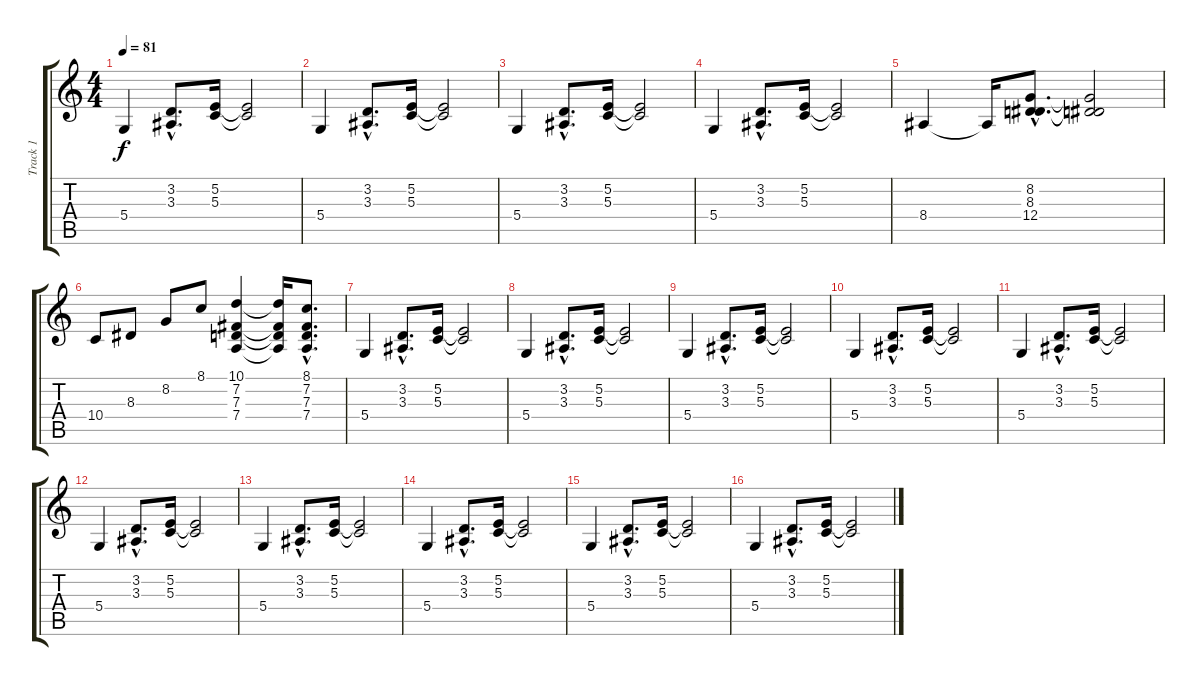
\track ("Track 1" "Track 1") {instrument vibraphone}
\staff {score tabs}
\tuning (E4 B3 G3 D3 A2 E2) {hide}
\ts (4 4)
\tempo 81
\clef g2
\ks c
5.4.4{dy f} (3.2{hac} 3.3{hac}).8{d} (5.2 5.3).16 (5.2{t} 5.3{t}).2 |
5.4.4 (3.2{hac} 3.3{hac}).8{d} (5.2 5.3).16 (5.2{t} 5.3{t}).2 |
5.4.4 (3.2{hac} 3.3{hac}).8{d} (5.2 5.3).16 (5.2{t} 5.3{t}).2 |
5.4.4 (3.2{hac} 3.3{hac}).8{d} (5.2 5.3).16 (5.2{t} 5.3{t}).2 |
8.4.4 8.4{t}.16 (8.2{hac} 8.3{hac} 12.4{hac}).8{d} (8.2{t} 8.3{t} 12.4{t}).2 |
10.4.8 8.3.8 8.2.8 8.1.8 (10.1 7.2 7.3 7.4).4 (10.1{t} 7.2{t} 7.3{t} 7.4{t}).16 (8.1{hac} 7.2{hac} 7.3{hac} 7.4{hac}).8{d} |
5.4.4 (3.2{hac} 3.3{hac}).8{d} (5.2 5.3).16 (5.2{t} 5.3{t}).2 |
5.4.4 (3.2{hac} 3.3{hac}).8{d} (5.2 5.3).16 (5.2{t} 5.3{t}).2 |
5.4.4 (3.2{hac} 3.3{hac}).8{d} (5.2 5.3).16 (5.2{t} 5.3{t}).2 |
5.4.4 (3.2{hac} 3.3{hac}).8{d} (5.2 5.3).16 (5.2{t} 5.3{t}).2 |
5.4.4 (3.2{hac} 3.3{hac}).8{d} (5.2 5.3).16 (5.2{t} 5.3{t}).2 |
5.4.4 (3.2{hac} 3.3{hac}).8{d} (5.2 5.3).16 (5.2{t} 5.3{t}).2 |
5.4.4 (3.2{hac} 3.3{hac}).8{d} (5.2 5.3).16 (5.2{t} 5.3{t}).2 |
5.4.4 (3.2{hac} 3.3{hac}).8{d} (5.2 5.3).16 (5.2{t} 5.3{t}).2 |
5.4.4 (3.2{hac} 3.3{hac}).8{d} (5.2 5.3).16 (5.2{t} 5.3{t}).2 |
5.4.4 (3.2{hac} 3.3{hac}).8{d} (5.2 5.3).16 (5.2{t} 5.3{t}).2
